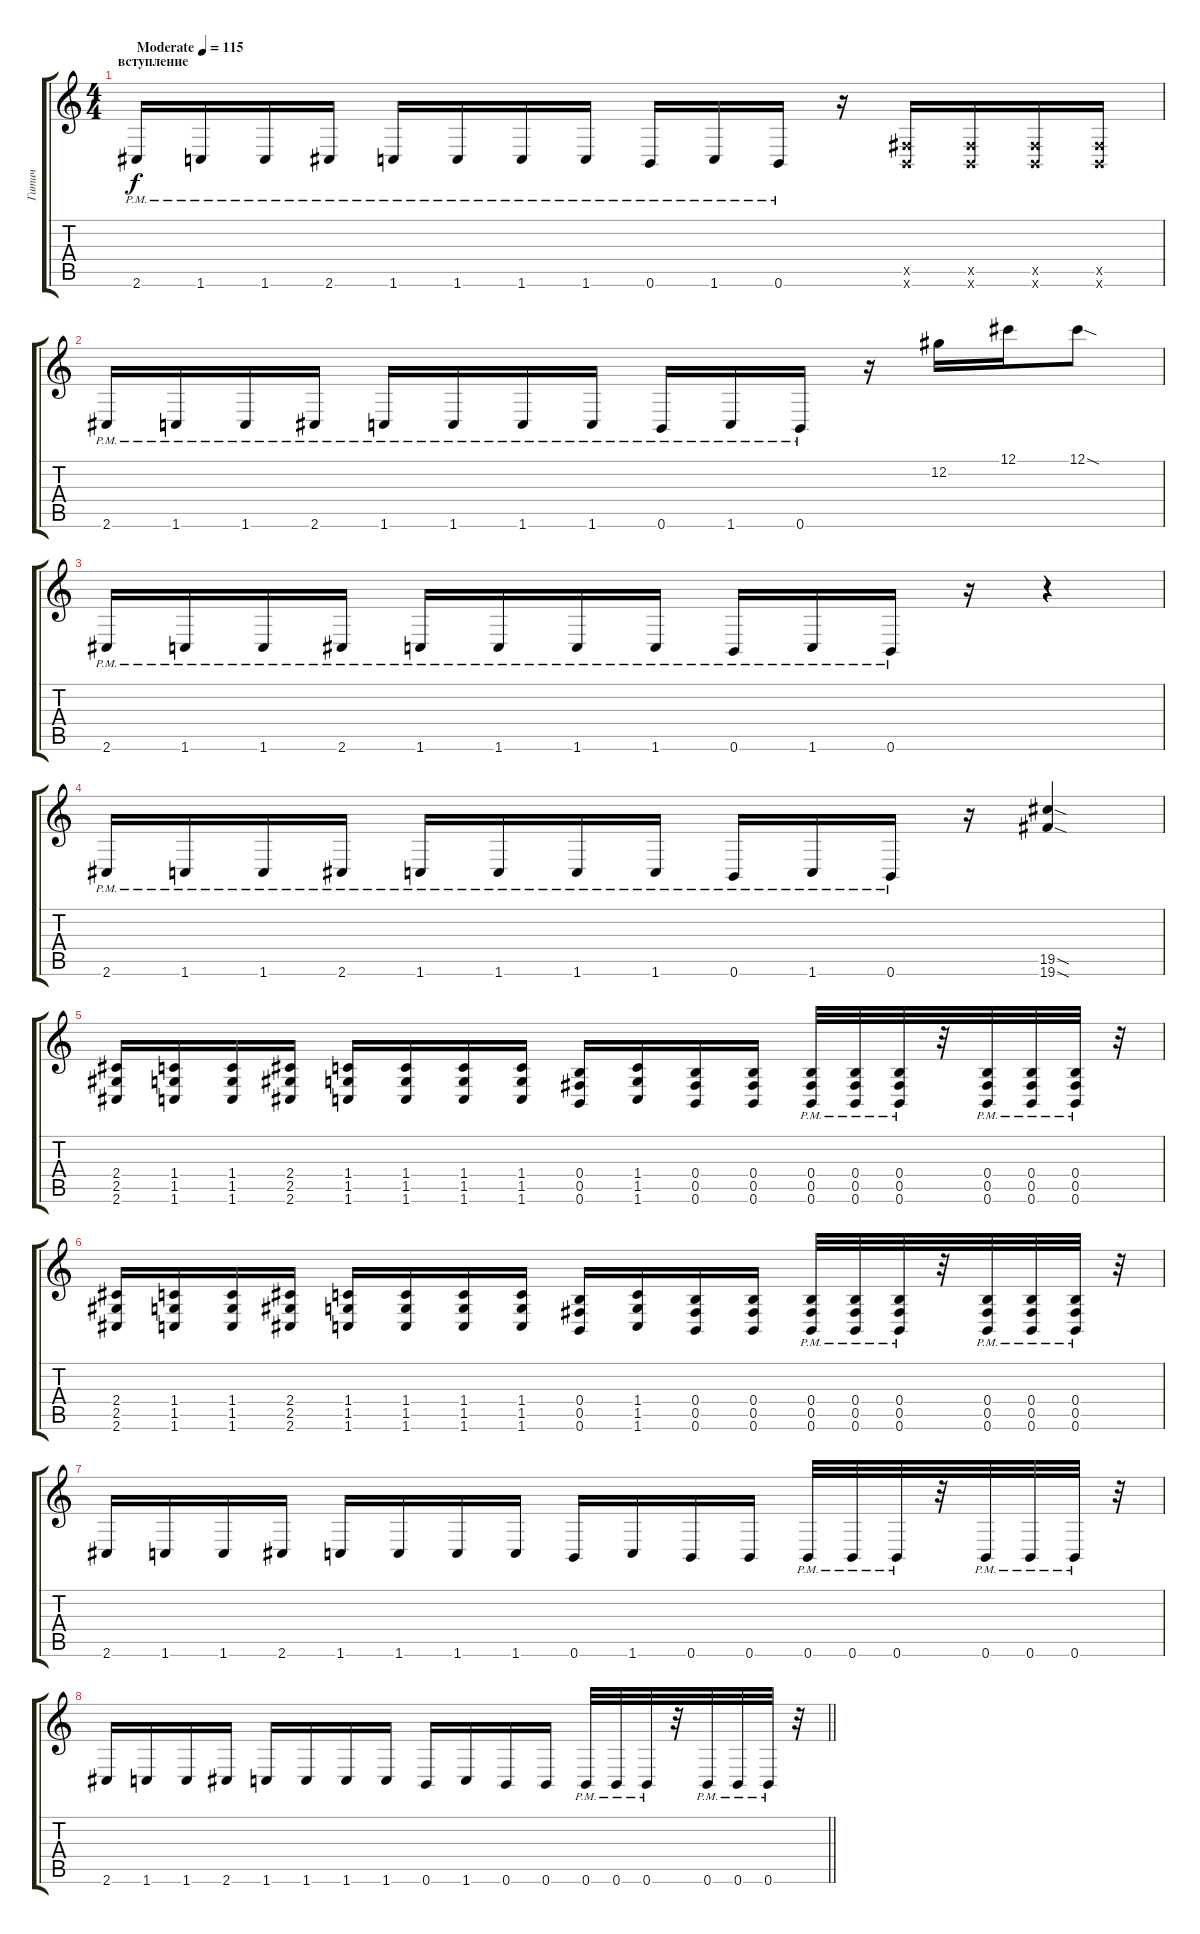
\track ("Гитич" "Гитич") {instrument overdrivenguitar}
\staff {score tabs}
\tuning (Db4 Ab3 E3 B2 Gb2 B1) {hide}
\ts (4 4)
\section ("" "вступление")
\tempo (115 "Moderate")
\clef g2
\ks c
2.6{pm}.16{dy f instrument overdrivenguitar} 1.6{pm}.16 1.6{pm}.16 2.6{pm}.16 1.6{pm}.16 1.6{pm}.16 1.6{pm}.16 1.6{pm}.16 0.6{pm}.16 1.6{pm}.16 0.6{pm}.16 r.16 (0.5{x} 0.6{x}).16 (0.5{x} 0.6{x}).16 (0.5{x} 0.6{x}).16 (0.5{x} 0.6{x}).16 |
2.6{pm}.16 1.6{pm}.16 1.6{pm}.16 2.6{pm}.16 1.6{pm}.16 1.6{pm}.16 1.6{pm}.16 1.6{pm}.16 0.6{pm}.16 1.6{pm}.16 0.6{pm}.16 r.16 12.2.16 12.1.16 12.1{sod}.8 |
2.6{pm}.16 1.6{pm}.16 1.6{pm}.16 2.6{pm}.16 1.6{pm}.16 1.6{pm}.16 1.6{pm}.16 1.6{pm}.16 0.6{pm}.16 1.6{pm}.16 0.6{pm}.16 r.16 r.4 |
2.6{pm}.16 1.6{pm}.16 1.6{pm}.16 2.6{pm}.16 1.6{pm}.16 1.6{pm}.16 1.6{pm}.16 1.6{pm}.16 0.6{pm}.16 1.6{pm}.16 0.6{pm}.16 r.16 (19.5{sod} 19.6{sod}).4 |
(2.4 2.5 2.6).16 (1.4 1.5 1.6).16 (1.4 1.5 1.6).16 (2.4 2.5 2.6).16 (1.4 1.5 1.6).16 (1.4 1.5 1.6).16 (1.4 1.5 1.6).16 (1.4 1.5 1.6).16 (0.4 0.5 0.6).16 (1.4 1.5 1.6).16 (0.4 0.5 0.6).16 (0.4 0.5 0.6).16 (0.4 0.5 0.6{pm}).32 (0.4 0.5 0.6{pm}).32 (0.4 0.5 0.6{pm}).32 r.32 (0.4 0.5 0.6{pm}).32 (0.4 0.5 0.6{pm}).32 (0.4 0.5 0.6{pm}).32 r.32 |
(2.4 2.5 2.6).16 (1.4 1.5 1.6).16 (1.4 1.5 1.6).16 (2.4 2.5 2.6).16 (1.4 1.5 1.6).16 (1.4 1.5 1.6).16 (1.4 1.5 1.6).16 (1.4 1.5 1.6).16 (0.4 0.5 0.6).16 (1.4 1.5 1.6).16 (0.4 0.5 0.6).16 (0.4 0.5 0.6).16 (0.4 0.5 0.6{pm}).32 (0.4 0.5 0.6{pm}).32 (0.4 0.5 0.6{pm}).32 r.32 (0.4 0.5 0.6{pm}).32 (0.4 0.5 0.6{pm}).32 (0.4 0.5 0.6{pm}).32 r.32 |
2.6.16 1.6.16 1.6.16 2.6.16 1.6.16 1.6.16 1.6.16 1.6.16 0.6.16 1.6.16 0.6.16 0.6.16 0.6{pm}.32 0.6{pm}.32 0.6{pm}.32 r.32 0.6{pm}.32 0.6{pm}.32 0.6{pm}.32 r.32 |
\barLineRight lightlight
2.6.16 1.6.16 1.6.16 2.6.16 1.6.16 1.6.16 1.6.16 1.6.16 0.6.16 1.6.16 0.6.16 0.6.16 0.6{pm}.32 0.6{pm}.32 0.6{pm}.32 r.32 0.6{pm}.32 0.6{pm}.32 0.6{pm}.32 r.32
